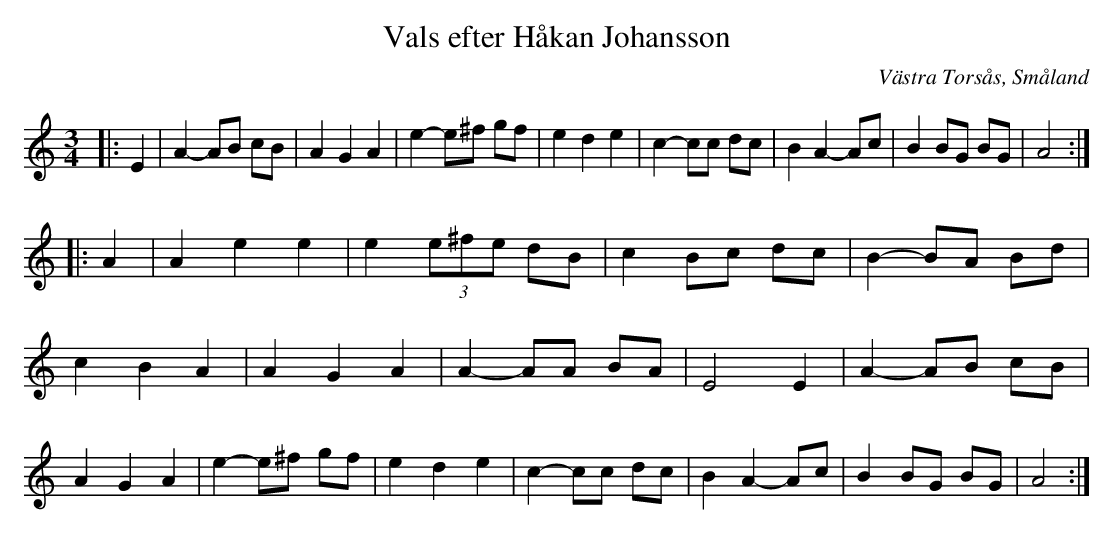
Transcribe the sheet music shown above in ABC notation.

X:1
T:Vals efter Håkan Johansson
O:Västra Torsås, Småland
M:3/4
L:1/8
K:Am
|: E2 | A2-AB cB | A2G2A2 | e2-e^f gf | e2d2e2 | c2-cc dc | B2A2-Ac |B2 BG BG |A4:|
|: A2 | A2e2e2 | e2 (3e^fe dB | c2 Bc dc | B2-BA Bd | c2 B2 A2 | A2 G2 A2 | A2-AA BA | E4 E2 | A2-AB cB | A2G2A2 | e2-e^f gf | e2d2e2 | c2-cc dc | B2A2-Ac |B2 BG BG|A4:|
